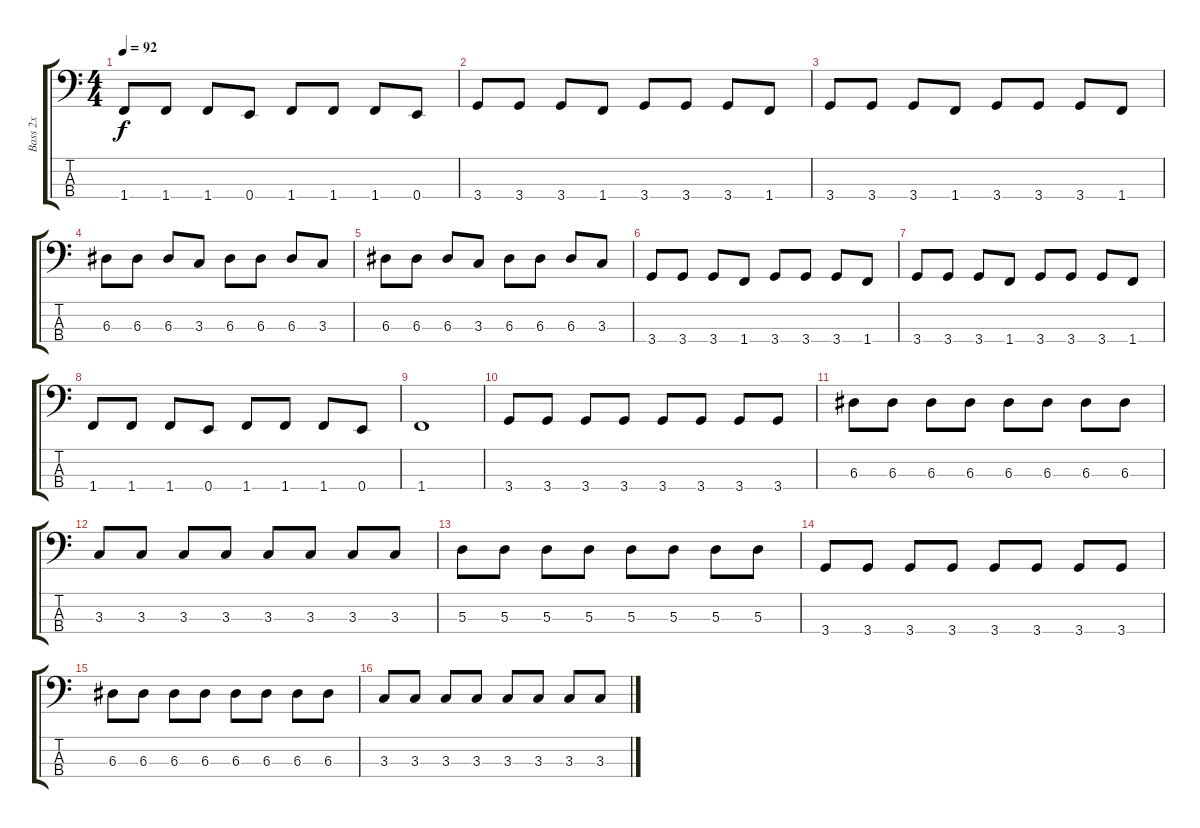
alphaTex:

\track ("Bass 2x" "Bass 2x") {instrument electricbassfinger}
\staff {score tabs}
\tuning (G2 D2 A1 E1) {hide}
\ts (4 4)
\tempo 92
\clef f4
\ks c
1.4.8{dy f} 1.4.8 1.4.8 0.4.8 1.4.8 1.4.8 1.4.8 0.4.8 |
3.4.8 3.4.8 3.4.8 1.4.8 3.4.8 3.4.8 3.4.8 1.4.8 |
3.4.8 3.4.8 3.4.8 1.4.8 3.4.8 3.4.8 3.4.8 1.4.8 |
6.3.8 6.3.8 6.3.8 3.3.8 6.3.8 6.3.8 6.3.8 3.3.8 |
6.3.8 6.3.8 6.3.8 3.3.8 6.3.8 6.3.8 6.3.8 3.3.8 |
3.4.8 3.4.8 3.4.8 1.4.8 3.4.8 3.4.8 3.4.8 1.4.8 |
3.4.8 3.4.8 3.4.8 1.4.8 3.4.8 3.4.8 3.4.8 1.4.8 |
1.4.8 1.4.8 1.4.8 0.4.8 1.4.8 1.4.8 1.4.8 0.4.8 |
1.4.1 |
3.4.8 3.4.8 3.4.8 3.4.8 3.4.8 3.4.8 3.4.8 3.4.8 |
6.3.8 6.3.8 6.3.8 6.3.8 6.3.8 6.3.8 6.3.8 6.3.8 |
3.3.8 3.3.8 3.3.8 3.3.8 3.3.8 3.3.8 3.3.8 3.3.8 |
5.3.8 5.3.8 5.3.8 5.3.8 5.3.8 5.3.8 5.3.8 5.3.8 |
3.4.8 3.4.8 3.4.8 3.4.8 3.4.8 3.4.8 3.4.8 3.4.8 |
6.3.8 6.3.8 6.3.8 6.3.8 6.3.8 6.3.8 6.3.8 6.3.8 |
3.3.8 3.3.8 3.3.8 3.3.8 3.3.8 3.3.8 3.3.8 3.3.8
